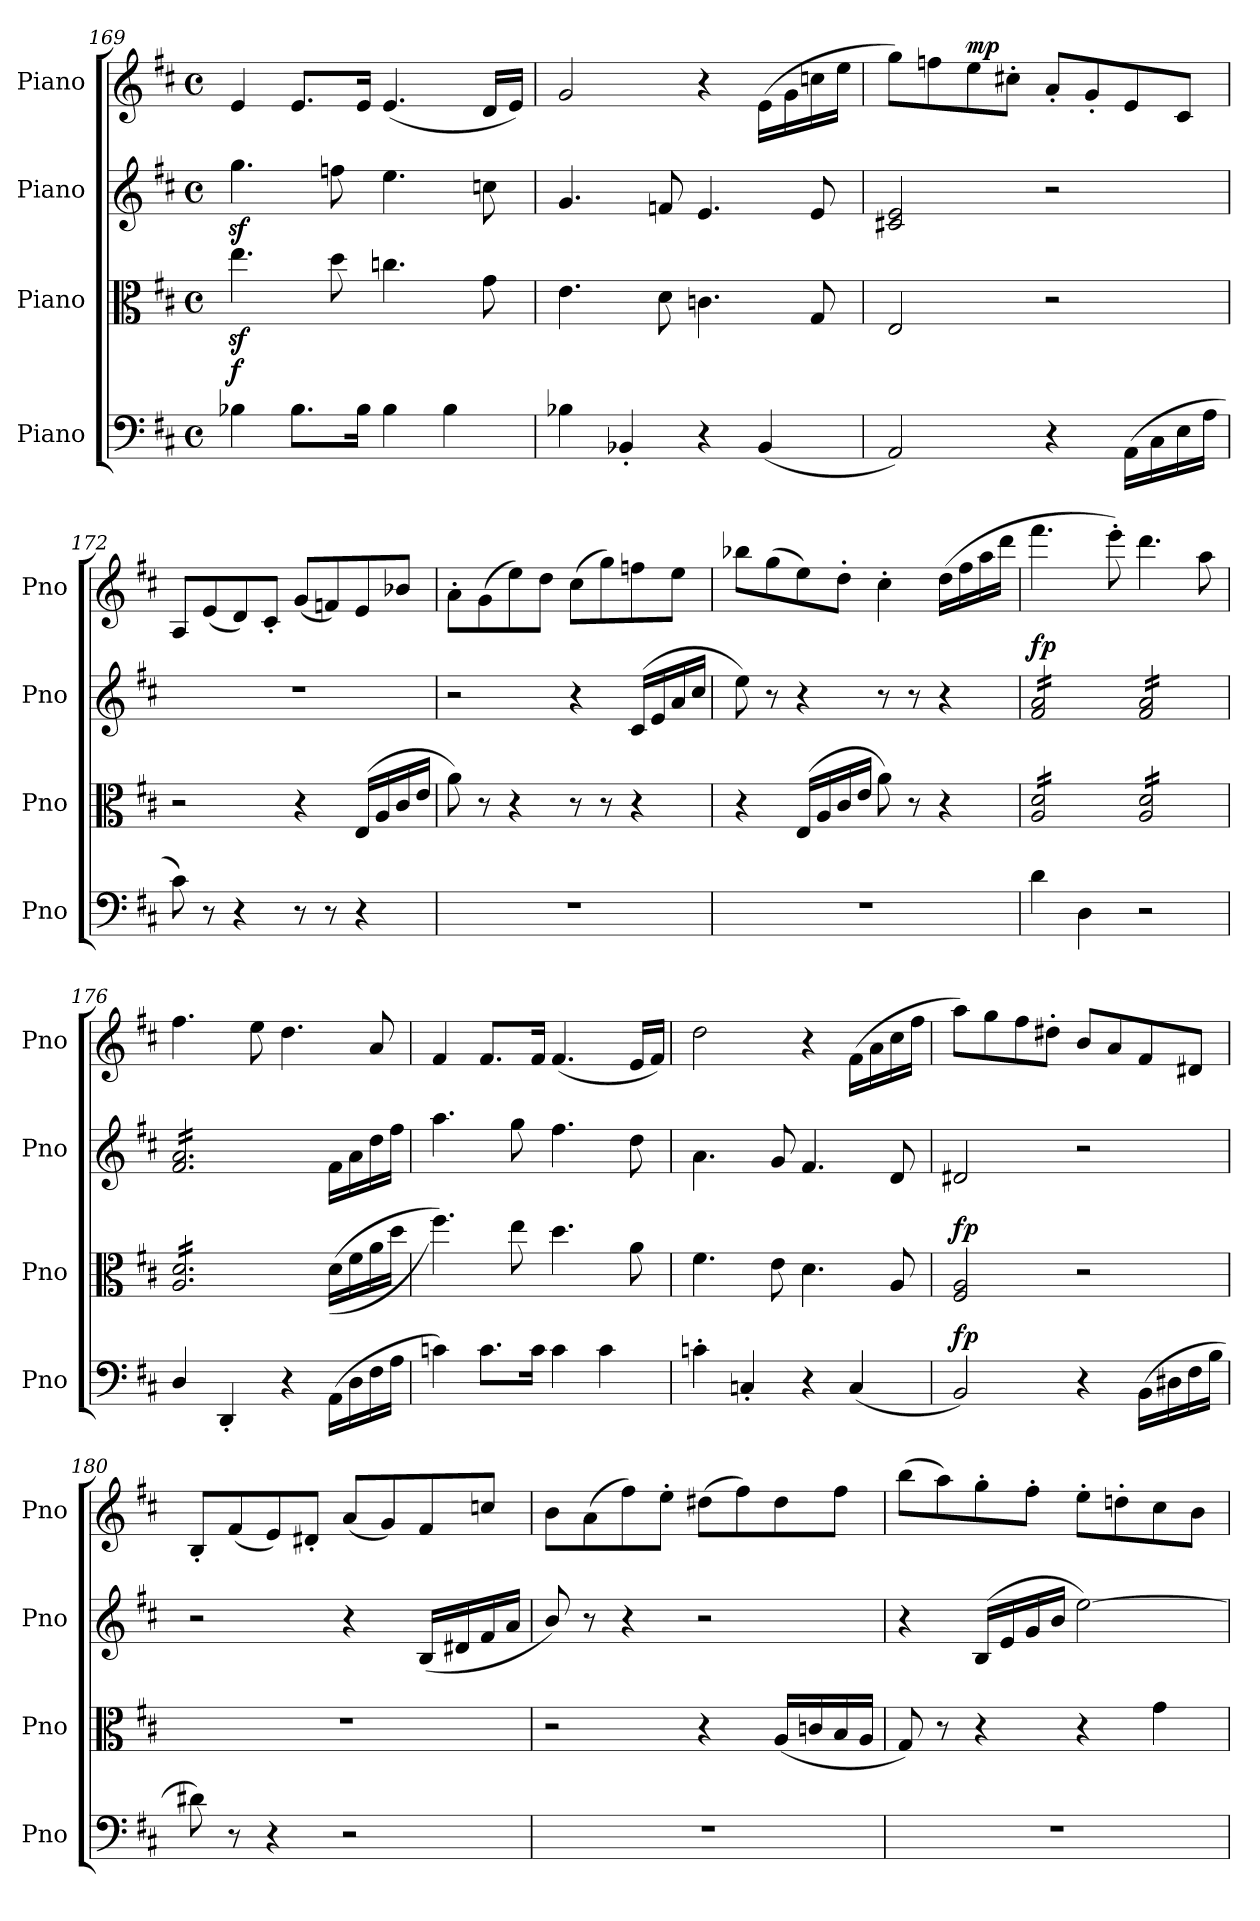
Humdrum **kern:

**kern	**dynam	**kern	**dynam	**kern	**dynam	**kern	**dynam
*part4	*part4	*part3	*part3	*part2	*part2	*part1	*part1
*staff4	*staff4	*staff3	*staff3	*staff2	*staff2	*staff1	*staff1
*I"Piano	*	*I"Piano	*	*I"Piano	*	*I"Piano	*
*I'Pno	*	*I'Pno	*	*I'Pno	*	*I'Pno	*
*clefF4	*	*clefC3	*	*clefG2	*	*clefG2	*
*k[f#c#]	*	*k[f#c#]	*	*k[f#c#]	*	*k[f#c#]	*
*M4/4	*	*M4/4	*	*M4/4	*	*M4/4	*
*met(c)	*	*met(c)	*	*met(c)	*	*met(c)	*
=169	=169	=169	=169	=169	=169	=169	=169
!	!LO:DY:a	!	!	!	!	!	!
4B-X\	f	4.eez>\	.	4.ggz>\	.	4e/	.
8.B-\L	.	.	.	.	.	8.e/L	.
.	.	8dd\	.	8ffn\	.	.	.
16B-\Jk	.	.	.	.	.	16e/Jk	.
4B-\	.	4.ccn\	.	4.ee\	.	(4.e/	.
4B-\	.	.	.	.	.	.	.
.	.	8g\	.	8ccn\	.	16d/LL	.
.	.	.	.	.	.	16e/JJ)	.
=170	=170	=170	=170	=170	=170	=170	=170
4B-X\	.	4.e\	.	4.g/	.	2g/	.
4BB-X'/	.	.	.	.	.	.	.
.	.	8d\	.	8fn/	.	.	.
4r	.	4.cn\	.	4.e/	.	4r	.
(4BB-/	.	.	.	.	.	(16e\LL	.
.	.	.	.	.	.	16g\	.
.	.	8G/	.	8e/	.	16ccn\	.
.	.	.	.	.	.	16ee\JJ	.
=171	=171	=171	=171	=171	=171	=171	=171
2AA/)	.	2E/	.	2c#X/ 2e/	.	8gg\L)	.
.	.	.	.	.	.	8ffn\	.
!	!	!	!	!	!	!	!LO:DY:a
.	.	.	.	.	.	8ee\	mp
.	.	.	.	.	.	8cc#X'\J	.
4r	.	2r	.	2r	.	8a'/L	.
.	.	.	.	.	.	8g'/	.
(16AA\LL	.	.	.	.	.	8e/	.
16C#\	.	.	.	.	.	.	.
16E\	.	.	.	.	.	8c#/J	.
16A\JJ	.	.	.	.	.	.	.
=172	=172	=172	=172	=172	=172	=172	=172
8c#\)	.	2r	.	1r	.	8A/L	.
8r	.	.	.	.	.	(8e/	.
4r	.	.	.	.	.	8d/)	.
.	.	.	.	.	.	8c#'/J	.
8r	.	4r	.	.	.	(8g/L	.
8r	.	.	.	.	.	8fn/)	.
4r	.	(16E/LL	.	.	.	8e/	.
.	.	16A/	.	.	.	.	.
.	.	16c#/	.	.	.	8b-X/J	.
.	.	16e/JJ	.	.	.	.	.
!!LO:LB:g=z
=173	=173	=173	=173	=173	=173	=173	=173
1r	.	8a\)	.	2r	.	8a'\L	.
.	.	8r	.	.	.	(8g\	.
.	.	4r	.	.	.	8ee\)	.
.	.	.	.	.	.	8dd\J	.
.	.	8r	.	4r	.	(8cc#\L	.
.	.	8r	.	.	.	8gg\)	.
.	.	4r	.	(16c#/LL	.	8ffn\	.
.	.	.	.	16e/	.	.	.
.	.	.	.	16a/	.	8ee\J	.
.	.	.	.	16cc#/JJ	.	.	.
!!LO:LB:g=z
=174	=174	=174	=174	=174	=174	=174	=174
1r	.	4r	.	8ee\)	.	8bb-X\L	.
.	.	.	.	8r	.	(8gg\	.
.	.	(16E/LL	.	4r	.	8ee\)	.
.	.	16A/	.	.	.	.	.
.	.	16c#/	.	.	.	8dd'\J	.
.	.	16e/JJ	.	.	.	.	.
.	.	8a\)	.	8r	.	4cc#'\	.
.	.	8r	.	8r	.	.	.
.	.	4r	.	4r	.	(16dd\LL	.
.	.	.	.	.	.	16ff#\	.
.	.	.	.	.	.	16aa\	.
.	.	.	.	.	.	16ddd\JJ	.
=175	=175	=175	=175	=175	=175	=175	=175
!	!	!	!	!	!LO:DY:a	!	!
*	*	*tremolo	*	*	*	*	*
*	*	*	*	*tremolo	*	*	*
4d\	.	16A/ 16d/LL	.	16f#/ 16a/LL	fp	4.fff#\	.
.	.	16A/ 16d/	.	16f#/ 16a/	.	.	.
.	.	16A/ 16d/	.	16f#/ 16a/	.	.	.
.	.	16A/ 16d/	.	16f#/ 16a/	.	.	.
4D\	.	16A/ 16d/	.	16f#/ 16a/	.	.	.
.	.	16A/ 16d/	.	16f#/ 16a/	.	.	.
.	.	16A/ 16d/	.	16f#/ 16a/	.	8eee'\)	.
.	.	16A/ 16d/JJ	.	16f#/ 16a/JJ	.	.	.
2r	.	16A/ 16d/LL	.	16f#/ 16a/LL	.	4.ddd\	.
.	.	16A/ 16d/	.	16f#/ 16a/	.	.	.
.	.	16A/ 16d/	.	16f#/ 16a/	.	.	.
.	.	16A/ 16d/	.	16f#/ 16a/	.	.	.
.	.	16A/ 16d/	.	16f#/ 16a/	.	.	.
.	.	16A/ 16d/	.	16f#/ 16a/	.	.	.
.	.	16A/ 16d/	.	16f#/ 16a/	.	8aa\	.
.	.	16A/ 16d/JJ	.	16f#/ 16a/JJ	.	.	.
=176	=176	=176	=176	=176	=176	=176	=176
4D/	.	16A/ 16d/LL	.	16f#/ 16a/LL	.	4.ff#\	.
.	.	16A/ 16d/	.	16f#/ 16a/	.	.	.
.	.	16A/ 16d/	.	16f#/ 16a/	.	.	.
.	.	16A/ 16d/	.	16f#/ 16a/	.	.	.
4DD'/	.	16A/ 16d/	.	16f#/ 16a/	.	.	.
.	.	16A/ 16d/	.	16f#/ 16a/	.	.	.
.	.	16A/ 16d/	.	16f#/ 16a/	.	8ee\	.
.	.	16A/ 16d/	.	16f#/ 16a/	.	.	.
4r	.	16A/ 16d/	.	16f#/ 16a/	.	4.dd\	.
.	.	16A/ 16d/	.	16f#/ 16a/	.	.	.
.	.	16A/ 16d/	.	16f#/ 16a/	.	.	.
.	.	16A/ 16d/JJ	.	16f#/ 16a/JJ	.	.	.
*	*	*	*	*Xtremolo	*	*	*
*	*	*Xtremolo	*	*	*	*	*
(16AA\LL	.	((16d\LL	.	16f#\LL	.	.	.
16D\	.	16f#\	.	16a\	.	.	.
16F#\	.	16a\	.	16dd\	.	8a/	.
16A\JJ	.	16dd\JJ	.	16ff#\JJ	.	.	.
=177	=177	=177	=177	=177	=177	=177	=177
4cn\)	.	4.ff#\))	.	4.aa\	.	4f#/	.
8.c\L	.	.	.	.	.	8.f#/L	.
.	.	8ee\	.	8gg\	.	.	.
16c\Jk	.	.	.	.	.	16f#/Jk	.
4c\	.	4.dd\	.	4.ff#\	.	(4.f#/	.
4c\	.	.	.	.	.	.	.
.	.	8a\	.	8dd\	.	16e/LL	.
.	.	.	.	.	.	16f#/JJ)	.
=178	=178	=178	=178	=178	=178	=178	=178
4cn'\	.	4.f#\	.	4.a\	.	2dd\	.
4Cn'/	.	.	.	.	.	.	.
.	.	8e\	.	8g/	.	.	.
4r	.	4.d\	.	4.f#/	.	4r	.
(4C/	.	.	.	.	.	(16f#\LL	.
.	.	.	.	.	.	16a\	.
.	.	8A/	.	8d/	.	16cc#\	.
.	.	.	.	.	.	16ff#\JJ	.
=179	=179	=179	=179	=179	=179	=179	=179
!	!LO:DY:a	!	!LO:DY:a	!	!	!	!
2BB/)	fp	2F#/ 2A/	fp	2d#X/	.	8aa\L)	.
.	.	.	.	.	.	8gg\	.
.	.	.	.	.	.	8ff#\	.
.	.	.	.	.	.	8dd#X'\J	.
4r	.	2r	.	2r	.	8b/L	.
.	.	.	.	.	.	8a/	.
(16BB\LL	.	.	.	.	.	8f#/	.
16D#X\	.	.	.	.	.	.	.
16F#\	.	.	.	.	.	8d#X/J	.
16B\JJ	.	.	.	.	.	.	.
!!LO:PB:g=z
=180	=180	=180	=180	=180	=180	=180	=180
8d#X\)	.	1r	.	2r	.	8B'/L	.
8r	.	.	.	.	.	(8f#/	.
4r	.	.	.	.	.	8e/)	.
.	.	.	.	.	.	8d#X'/J	.
2r	.	.	.	4r	.	(8a/L	.
.	.	.	.	.	.	8g/)	.
.	.	.	.	(16B/LL	.	8f#/	.
.	.	.	.	16d#X/	.	.	.
.	.	.	.	16f#/	.	8ccn/J	.
.	.	.	.	16a/JJ	.	.	.
!!LO:LB:g=z
=181	=181	=181	=181	=181	=181	=181	=181
1r	.	2r	.	8b/)	.	8b\L	.
.	.	.	.	8r	.	(8a\	.
.	.	.	.	4r	.	8ff#\)	.
.	.	.	.	.	.	8ee'\J	.
.	.	4r	.	2r	.	(8dd#X\L	.
.	.	.	.	.	.	8ff#\)	.
.	.	(16A/LL	.	.	.	8dd#\	.
.	.	16cn/	.	.	.	.	.
.	.	16B/	.	.	.	8ff#\J	.
.	.	16A/JJ	.	.	.	.	.
=182	=182	=182	=182	=182	=182	=182	=182
1r	.	8G/)	.	4r	.	(8bb\L	.
.	.	8r	.	.	.	8aa\)	.
.	.	4r	.	(16B/LL	.	8gg'\	.
.	.	.	.	16e/	.	.	.
.	.	.	.	16g/	.	8ff#'\J	.
.	.	.	.	16b/JJ	.	.	.
.	.	4r	.	[2ee\)	.	8ee'\L	.
.	.	.	.	.	.	8ddn'\	.
.	.	4g\	.	.	.	8cc#\	.
.	.	.	.	.	.	8b\J	.
=	=	=	=	=	=	=	=
*-	*-	*-	*-	*-	*-	*-	*-
